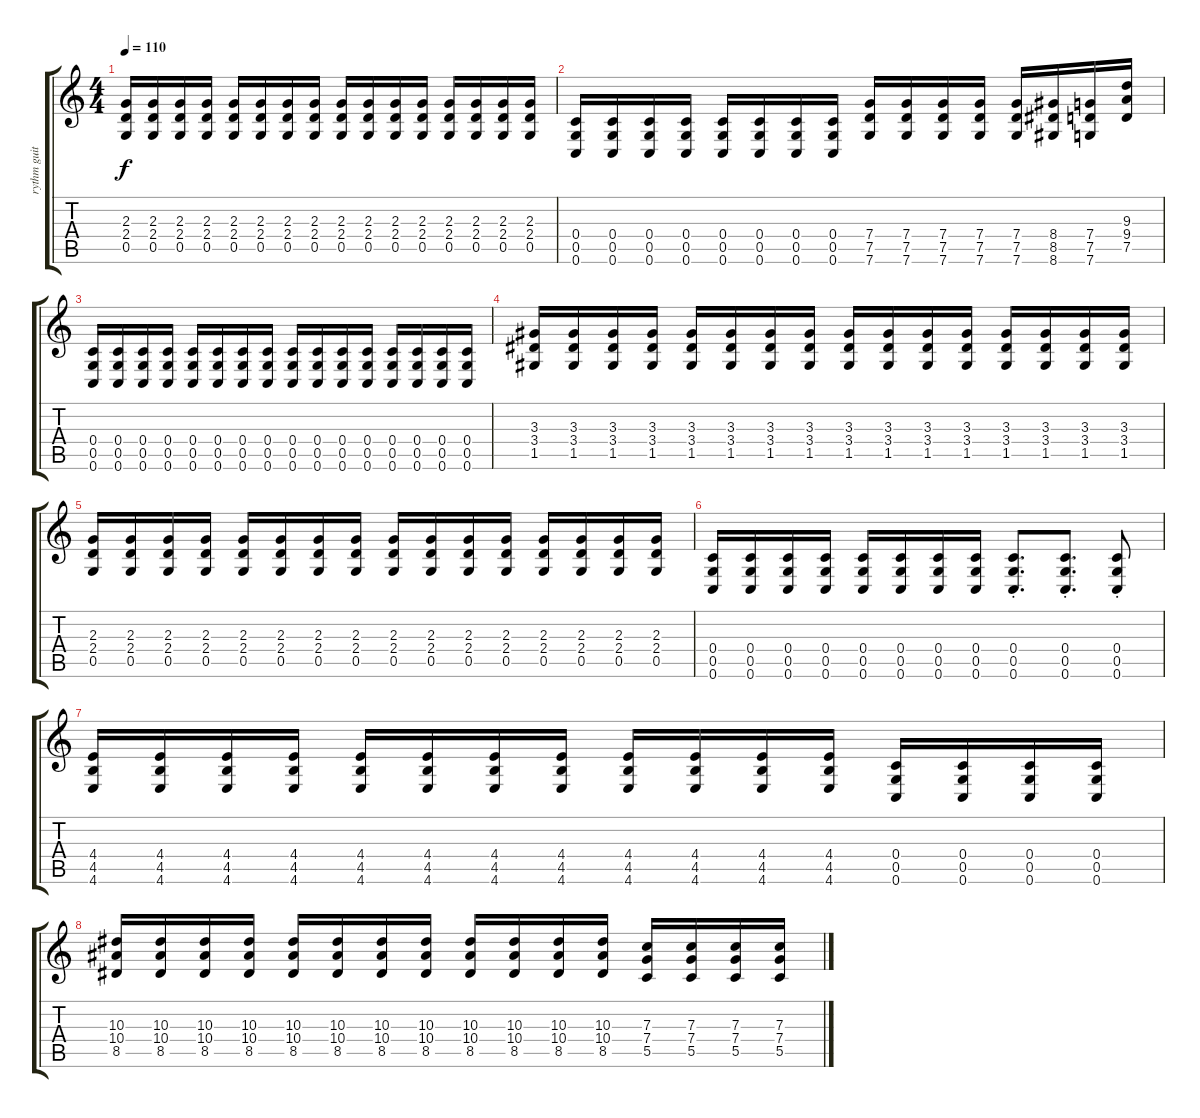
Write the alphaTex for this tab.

\track ("rythm guitar" "rythm guit") {instrument distortionguitar}
\staff {score tabs}
\tuning (D4 A3 F3 C3 G2 C2) {hide}
\ts (4 4)
\tempo 110
\clef g2
\ks c
(2.3 2.4 0.5).16{dy f} (2.3 2.4 0.5).16 (2.3 2.4 0.5).16 (2.3 2.4 0.5).16 (2.3 2.4 0.5).16 (2.3 2.4 0.5).16 (2.3 2.4 0.5).16 (2.3 2.4 0.5).16 (2.3 2.4 0.5).16 (2.3 2.4 0.5).16 (2.3 2.4 0.5).16 (2.3 2.4 0.5).16 (2.3 2.4 0.5).16 (2.3 2.4 0.5).16 (2.3 2.4 0.5).16 (2.3 2.4 0.5).16 |
(0.4 0.5 0.6).16 (0.4 0.5 0.6).16 (0.4 0.5 0.6).16 (0.4 0.5 0.6).16 (0.4 0.5 0.6).16 (0.4 0.5 0.6).16 (0.4 0.5 0.6).16 (0.4 0.5 0.6).16 (7.4 7.5 7.6).16 (7.4 7.5 7.6).16 (7.4 7.5 7.6).16 (7.4 7.5 7.6).16 (7.4 7.5 7.6).16 (8.4 8.5 8.6).16 (7.4 7.5 7.6).16 (9.3 9.4 7.5).16 |
(0.4 0.5 0.6).16 (0.4 0.5 0.6).16 (0.4 0.5 0.6).16 (0.4 0.5 0.6).16 (0.4 0.5 0.6).16 (0.4 0.5 0.6).16 (0.4 0.5 0.6).16 (0.4 0.5 0.6).16 (0.4 0.5 0.6).16 (0.4 0.5 0.6).16 (0.4 0.5 0.6).16 (0.4 0.5 0.6).16 (0.4 0.5 0.6).16 (0.4 0.5 0.6).16 (0.4 0.5 0.6).16 (0.4 0.5 0.6).16 |
(3.3 3.4 1.5).16 (3.3 3.4 1.5).16 (3.3 3.4 1.5).16 (3.3 3.4 1.5).16 (3.3 3.4 1.5).16 (3.3 3.4 1.5).16 (3.3 3.4 1.5).16 (3.3 3.4 1.5).16 (3.3 3.4 1.5).16 (3.3 3.4 1.5).16 (3.3 3.4 1.5).16 (3.3 3.4 1.5).16 (3.3 3.4 1.5).16 (3.3 3.4 1.5).16 (3.3 3.4 1.5).16 (3.3 3.4 1.5).16 |
(2.3 2.4 0.5).16 (2.3 2.4 0.5).16 (2.3 2.4 0.5).16 (2.3 2.4 0.5).16 (2.3 2.4 0.5).16 (2.3 2.4 0.5).16 (2.3 2.4 0.5).16 (2.3 2.4 0.5).16 (2.3 2.4 0.5).16 (2.3 2.4 0.5).16 (2.3 2.4 0.5).16 (2.3 2.4 0.5).16 (2.3 2.4 0.5).16 (2.3 2.4 0.5).16 (2.3 2.4 0.5).16 (2.3 2.4 0.5).16 |
(0.4 0.5 0.6).16 (0.4 0.5 0.6).16 (0.4 0.5 0.6).16 (0.4 0.5 0.6).16 (0.4 0.5 0.6).16 (0.4 0.5 0.6).16 (0.4 0.5 0.6).16 (0.4 0.5 0.6).16 (0.4{st} 0.5{st} 0.6{st}).8{d} (0.4{st} 0.5{st} 0.6{st}).8{d} (0.4{st} 0.5{st} 0.6{st}).8 |
(4.4 4.5 4.6).16 (4.4 4.5 4.6).16 (4.4 4.5 4.6).16 (4.4 4.5 4.6).16 (4.4 4.5 4.6).16 (4.4 4.5 4.6).16 (4.4 4.5 4.6).16 (4.4 4.5 4.6).16 (4.4 4.5 4.6).16 (4.4 4.5 4.6).16 (4.4 4.5 4.6).16 (4.4 4.5 4.6).16 (0.4 0.5 0.6).16 (0.4 0.5 0.6).16 (0.4 0.5 0.6).16 (0.4 0.5 0.6).16 |
(10.3 10.4 8.5).16 (10.3 10.4 8.5).16 (10.3 10.4 8.5).16 (10.3 10.4 8.5).16 (10.3 10.4 8.5).16 (10.3 10.4 8.5).16 (10.3 10.4 8.5).16 (10.3 10.4 8.5).16 (10.3 10.4 8.5).16 (10.3 10.4 8.5).16 (10.3 10.4 8.5).16 (10.3 10.4 8.5).16 (7.3 7.4 5.5).16 (7.3 7.4 5.5).16 (7.3 7.4 5.5).16 (7.3 7.4 5.5).16
